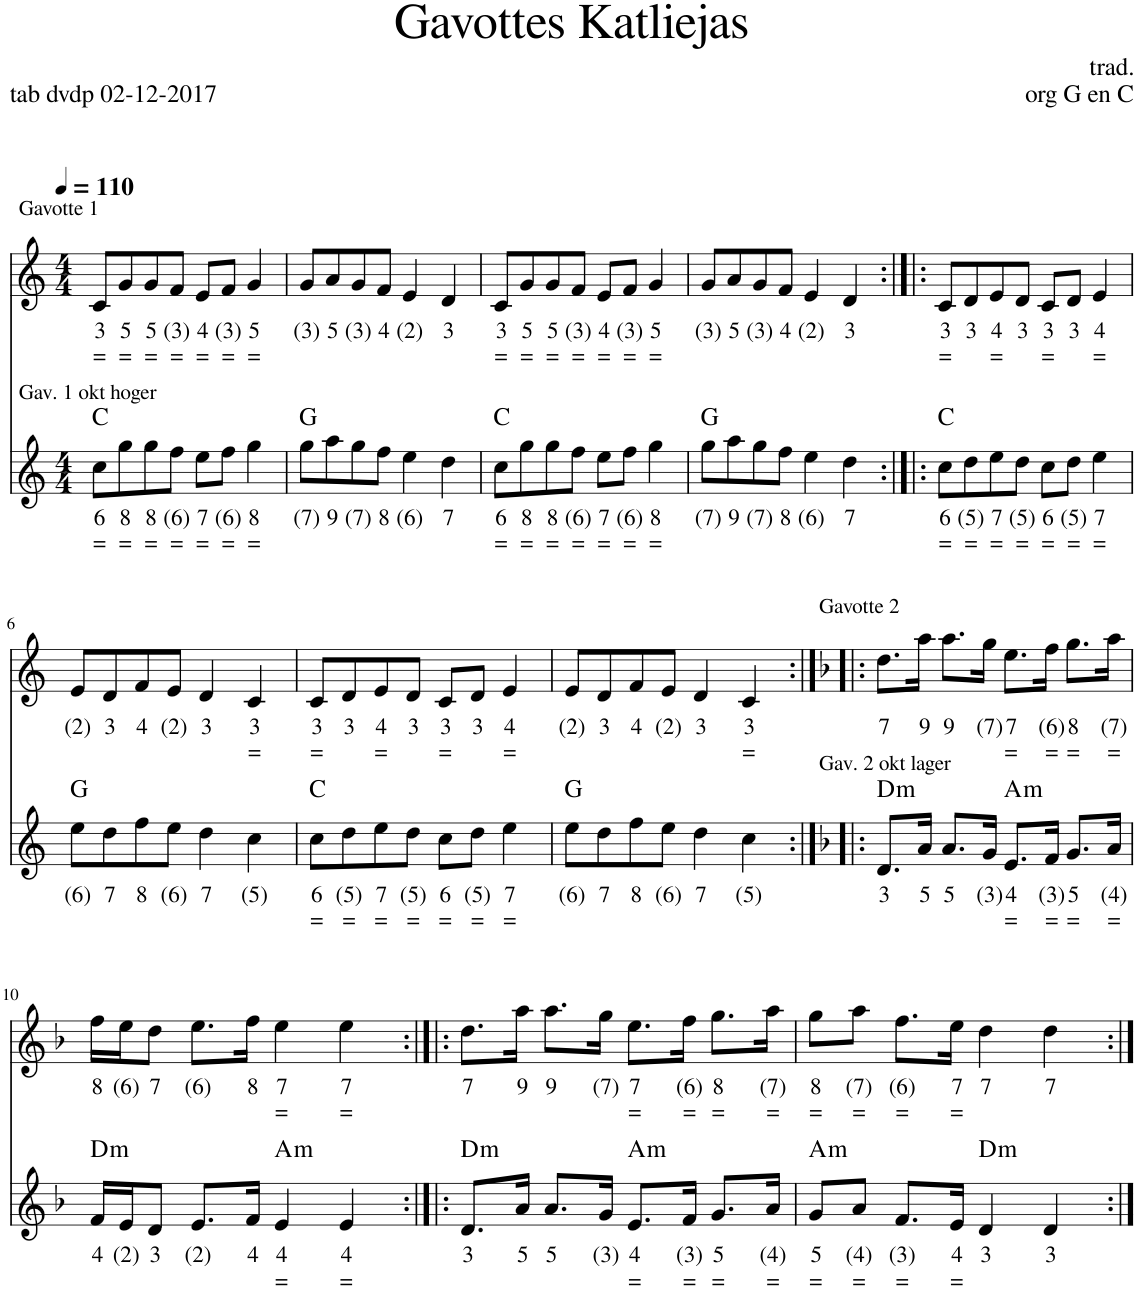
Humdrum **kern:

**kern	**text	**text	**harte	**kern	**text	**text
*part2	*part2	*part2	*part2	*part1	*part1	*part1
*staff2	*staff2	*staff2	*	*staff1	*staff1	*staff1
*I"Stem	*	*	*	*I"Stem	*	*
*clefG2	*	*	*	*clefG2	*	*
*k[]	*	*	*	*k[]	*	*
*M4/4	*	*	*	*M4/4	*	*
*MM110	*	*	*	*MM110	*	*
=1	=1	=1	=1	=1	=1	=1
!	!	!	!	!LO:TX:a:t=Gavotte 1	!	!
!LO:TX:a:t=Gav. 1 okt hoger	!	!	!	!	!	!
!	!LO:LY:b	!LO:LY:b	!	!	!LO:LY:b	!LO:LY:b
8cc\L	6	=	C:maj	8c/L	3	=
!	!LO:LY:b	!LO:LY:b	!	!	!LO:LY:b	!LO:LY:b
8gg\	8	=	.	8g/	5	=
!	!LO:LY:b	!LO:LY:b	!	!	!LO:LY:b	!LO:LY:b
8gg\	8	=	.	8g/	5	=
!	!LO:LY:b	!LO:LY:b	!	!	!LO:LY:b	!LO:LY:b
8ff\J	(6)	=	.	8f/J	(3)	=
!	!LO:LY:b	!LO:LY:b	!	!	!LO:LY:b	!LO:LY:b
8ee\L	7	=	.	8e/L	4	=
!	!LO:LY:b	!LO:LY:b	!	!	!LO:LY:b	!LO:LY:b
8ff\J	(6)	=	.	8f/J	(3)	=
!	!LO:LY:b	!LO:LY:b	!	!	!LO:LY:b	!LO:LY:b
4gg\	8	=	.	4g/	5	=
=2	=2	=2	=2	=2	=2	=2
!	!LO:LY:b	!	!	!	!LO:LY:b	!
8gg\L	(7)	.	G:maj	8g/L	(3)	.
!	!LO:LY:b	!	!	!	!LO:LY:b	!
8aa\	9	.	.	8a/	5	.
!	!LO:LY:b	!	!	!	!LO:LY:b	!
8gg\	(7)	.	.	8g/	(3)	.
!	!LO:LY:b	!	!	!	!LO:LY:b	!
8ff\J	8	.	.	8f/J	4	.
!	!LO:LY:b	!	!	!	!LO:LY:b	!
4ee\	(6)	.	.	4e/	(2)	.
!	!LO:LY:b	!	!	!	!LO:LY:b	!
4dd\	7	.	.	4d/	3	.
=3	=3	=3	=3	=3	=3	=3
!	!LO:LY:b	!LO:LY:b	!	!	!LO:LY:b	!LO:LY:b
8cc\L	6	=	C:maj	8c/L	3	=
!	!LO:LY:b	!LO:LY:b	!	!	!LO:LY:b	!LO:LY:b
8gg\	8	=	.	8g/	5	=
!	!LO:LY:b	!LO:LY:b	!	!	!LO:LY:b	!LO:LY:b
8gg\	8	=	.	8g/	5	=
!	!LO:LY:b	!LO:LY:b	!	!	!LO:LY:b	!LO:LY:b
8ff\J	(6)	=	.	8f/J	(3)	=
!	!LO:LY:b	!LO:LY:b	!	!	!LO:LY:b	!LO:LY:b
8ee\L	7	=	.	8e/L	4	=
!	!LO:LY:b	!LO:LY:b	!	!	!LO:LY:b	!LO:LY:b
8ff\J	(6)	=	.	8f/J	(3)	=
!	!LO:LY:b	!LO:LY:b	!	!	!LO:LY:b	!LO:LY:b
4gg\	8	=	.	4g/	5	=
=4	=4	=4	=4	=4	=4	=4
!	!LO:LY:b	!	!	!	!LO:LY:b	!
8gg\L	(7)	.	G:maj	8g/L	(3)	.
!	!LO:LY:b	!	!	!	!LO:LY:b	!
8aa\	9	.	.	8a/	5	.
!	!LO:LY:b	!	!	!	!LO:LY:b	!
8gg\	(7)	.	.	8g/	(3)	.
!	!LO:LY:b	!	!	!	!LO:LY:b	!
8ff\J	8	.	.	8f/J	4	.
!	!LO:LY:b	!	!	!	!LO:LY:b	!
4ee\	(6)	.	.	4e/	(2)	.
!	!LO:LY:b	!	!	!	!LO:LY:b	!
4dd\	7	.	.	4d/	3	.
=5:|!|:	=5:|!|:	=5:|!|:	=5:|!|:	=5:|!|:	=5:|!|:	=5:|!|:
!	!LO:LY:b	!LO:LY:b	!	!	!LO:LY:b	!LO:LY:b
8cc\L	6	=	C:maj	8c/L	3	=
!	!LO:LY:b	!LO:LY:b	!	!	!LO:LY:b	!
8dd\	(5)	=	.	8d/	3	.
!	!LO:LY:b	!LO:LY:b	!	!	!LO:LY:b	!LO:LY:b
8ee\	7	=	.	8e/	4	=
!	!LO:LY:b	!LO:LY:b	!	!	!LO:LY:b	!
8dd\J	(5)	=	.	8d/J	3	.
!	!LO:LY:b	!LO:LY:b	!	!	!LO:LY:b	!LO:LY:b
8cc\L	6	=	.	8c/L	3	=
!	!LO:LY:b	!LO:LY:b	!	!	!LO:LY:b	!
8dd\J	(5)	=	.	8d/J	3	.
!	!LO:LY:b	!LO:LY:b	!	!	!LO:LY:b	!LO:LY:b
4ee\	7	=	.	4e/	4	=
!!LO:LB:g=z
=6	=6	=6	=6	=6	=6	=6
!	!LO:LY:b	!	!	!	!LO:LY:b	!
8ee\L	(6)	.	G:maj	8e/L	(2)	.
!	!LO:LY:b	!	!	!	!LO:LY:b	!
8dd\	7	.	.	8d/	3	.
!	!LO:LY:b	!	!	!	!LO:LY:b	!
8ff\	8	.	.	8f/	4	.
!	!LO:LY:b	!	!	!	!LO:LY:b	!
8ee\J	(6)	.	.	8e/J	(2)	.
!	!LO:LY:b	!	!	!	!LO:LY:b	!
4dd\	7	.	.	4d/	3	.
!	!LO:LY:b	!	!	!	!LO:LY:b	!LO:LY:b
4cc\	(5)	.	.	4c/	3	=
=7	=7	=7	=7	=7	=7	=7
!	!LO:LY:b	!LO:LY:b	!	!	!LO:LY:b	!LO:LY:b
8cc\L	6	=	C:maj	8c/L	3	=
!	!LO:LY:b	!LO:LY:b	!	!	!LO:LY:b	!
8dd\	(5)	=	.	8d/	3	.
!	!LO:LY:b	!LO:LY:b	!	!	!LO:LY:b	!LO:LY:b
8ee\	7	=	.	8e/	4	=
!	!LO:LY:b	!LO:LY:b	!	!	!LO:LY:b	!
8dd\J	(5)	=	.	8d/J	3	.
!	!LO:LY:b	!LO:LY:b	!	!	!LO:LY:b	!LO:LY:b
8cc\L	6	=	.	8c/L	3	=
!	!LO:LY:b	!LO:LY:b	!	!	!LO:LY:b	!
8dd\J	(5)	=	.	8d/J	3	.
!	!LO:LY:b	!LO:LY:b	!	!	!LO:LY:b	!LO:LY:b
4ee\	7	=	.	4e/	4	=
=8	=8	=8	=8	=8	=8	=8
!	!LO:LY:b	!	!	!	!LO:LY:b	!
8ee\L	(6)	.	G:maj	8e/L	(2)	.
!	!LO:LY:b	!	!	!	!LO:LY:b	!
8dd\	7	.	.	8d/	3	.
!	!LO:LY:b	!	!	!	!LO:LY:b	!
8ff\	8	.	.	8f/	4	.
!	!LO:LY:b	!	!	!	!LO:LY:b	!
8ee\J	(6)	.	.	8e/J	(2)	.
!	!LO:LY:b	!	!	!	!LO:LY:b	!
4dd\	7	.	.	4d/	3	.
!	!LO:LY:b	!	!	!	!LO:LY:b	!LO:LY:b
4cc\	(5)	.	.	4c/	3	=
=9:|!|:	=9:|!|:	=9:|!|:	=9:|!|:	=9:|!|:	=9:|!|:	=9:|!|:
*k[b-]	*	*	*	*k[b-]	*	*
!	!	!	!	!LO:TX:a:t=Gavotte 2	!	!
!LO:TX:a:t=Gav. 2 okt lager	!	!	!	!	!	!
!	!LO:LY:b	!	!LO:H:kt=m	!	!LO:LY:b	!
8.d/L	3	.	D:min	8.dd\L	7	.
!	!LO:LY:b	!	!	!	!LO:LY:b	!
16a/Jk	5	.	.	16aa\Jk	9	.
!	!LO:LY:b	!	!	!	!LO:LY:b	!
8.a/L	5	.	.	8.aa\L	9	.
!	!LO:LY:b	!	!	!	!LO:LY:b	!
16g/Jk	(3)	.	.	16gg\Jk	(7)	.
!	!LO:LY:b	!LO:LY:b	!LO:H:kt=m	!	!LO:LY:b	!LO:LY:b
8.e/L	4	=	A:min	8.ee\L	7	=
!	!LO:LY:b	!LO:LY:b	!	!	!LO:LY:b	!LO:LY:b
16f/Jk	(3)	=	.	16ff\Jk	(6)	=
!	!LO:LY:b	!LO:LY:b	!	!	!LO:LY:b	!LO:LY:b
8.g/L	5	=	.	8.gg\L	8	=
!	!LO:LY:b	!LO:LY:b	!	!	!LO:LY:b	!LO:LY:b
16a/Jk	(4)	=	.	16aa\Jk	(7)	=
!!LO:LB:g=z
=10	=10	=10	=10	=10	=10	=10
!	!LO:LY:b	!	!LO:H:kt=m	!	!LO:LY:b	!
16f/LL	4	.	D:min	16ff\LL	8	.
!	!LO:LY:b	!	!	!	!LO:LY:b	!
16e/J	(2)	.	.	16ee\J	(6)	.
!	!LO:LY:b	!	!	!	!LO:LY:b	!
8d/J	3	.	.	8dd\J	7	.
!	!LO:LY:b	!	!	!	!LO:LY:b	!
8.e/L	(2)	.	.	8.ee\L	(6)	.
!	!LO:LY:b	!	!	!	!LO:LY:b	!
16f/Jk	4	.	.	16ff\Jk	8	.
!	!LO:LY:b	!LO:LY:b	!LO:H:kt=m	!	!LO:LY:b	!LO:LY:b
4e/	4	=	A:min	4ee\	7	=
!	!LO:LY:b	!LO:LY:b	!	!	!LO:LY:b	!LO:LY:b
4e/	4	=	.	4ee\	7	=
=11:|!|:	=11:|!|:	=11:|!|:	=11:|!|:	=11:|!|:	=11:|!|:	=11:|!|:
!	!LO:LY:b	!	!LO:H:kt=m	!	!LO:LY:b	!
8.d/L	3	.	D:min	8.dd\L	7	.
!	!LO:LY:b	!	!	!	!LO:LY:b	!
16a/Jk	5	.	.	16aa\Jk	9	.
!	!LO:LY:b	!	!	!	!LO:LY:b	!
8.a/L	5	.	.	8.aa\L	9	.
!	!LO:LY:b	!	!	!	!LO:LY:b	!
16g/Jk	(3)	.	.	16gg\Jk	(7)	.
!	!LO:LY:b	!LO:LY:b	!LO:H:kt=m	!	!LO:LY:b	!LO:LY:b
8.e/L	4	=	A:min	8.ee\L	7	=
!	!LO:LY:b	!LO:LY:b	!	!	!LO:LY:b	!LO:LY:b
16f/Jk	(3)	=	.	16ff\Jk	(6)	=
!	!LO:LY:b	!LO:LY:b	!	!	!LO:LY:b	!LO:LY:b
8.g/L	5	=	.	8.gg\L	8	=
!	!LO:LY:b	!LO:LY:b	!	!	!LO:LY:b	!LO:LY:b
16a/Jk	(4)	=	.	16aa\Jk	(7)	=
=12	=12	=12	=12	=12	=12	=12
!	!LO:LY:b	!LO:LY:b	!LO:H:kt=m	!	!LO:LY:b	!LO:LY:b
8g/L	5	=	A:min	8gg\L	8	=
!	!LO:LY:b	!LO:LY:b	!	!	!LO:LY:b	!LO:LY:b
8a/J	(4)	=	.	8aa\J	(7)	=
!	!LO:LY:b	!LO:LY:b	!	!	!LO:LY:b	!LO:LY:b
8.f/L	(3)	=	.	8.ff\L	(6)	=
!	!LO:LY:b	!LO:LY:b	!	!	!LO:LY:b	!LO:LY:b
16e/Jk	4	=	.	16ee\Jk	7	=
!	!LO:LY:b	!	!LO:H:kt=m	!	!LO:LY:b	!
4d/	3	.	D:min	4dd\	7	.
!	!LO:LY:b	!	!	!	!LO:LY:b	!
4d/	3	.	.	4dd\	7	.
=:|!	=:|!	=:|!	=:|!	=:|!	=:|!	=:|!
*-	*-	*-	*-	*-	*-	*-
